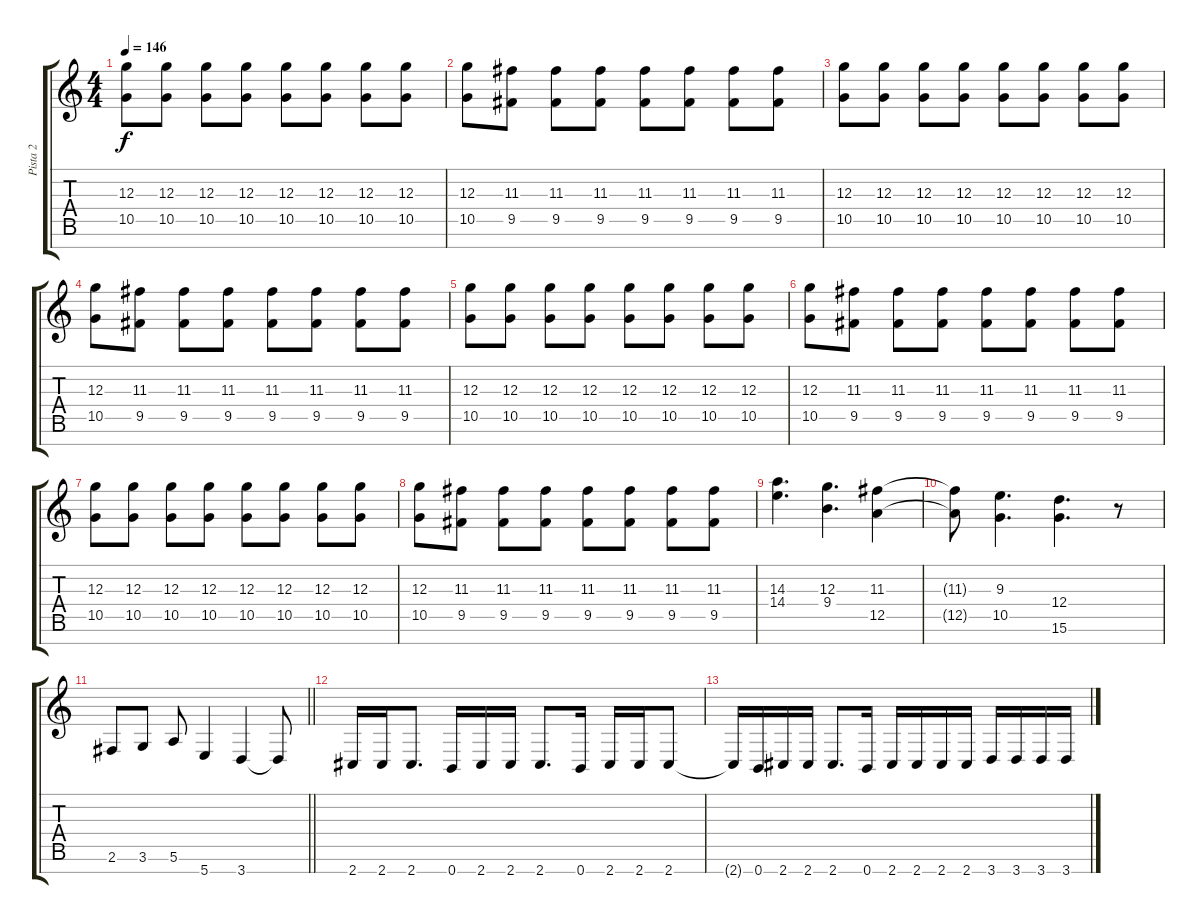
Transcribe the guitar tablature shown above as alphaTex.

\track ("Pista 2" "Pista 2") {instrument distortionguitar}
\staff {score tabs}
\tuning (E4 B3 G3 D3 A2 E2 B1) {hide}
\ts (4 4)
\tempo 146
\clef g2
\ks c
(12.3 10.5).8{dy f volume 7} (12.3 10.5).8 (12.3 10.5).8 (12.3 10.5).8 (12.3 10.5).8 (12.3 10.5).8 (12.3 10.5).8 (12.3 10.5).8 |
(12.3 10.5).8 (11.3 9.5).8 (11.3 9.5).8 (11.3 9.5).8 (11.3 9.5).8 (11.3 9.5).8 (11.3 9.5).8 (11.3 9.5).8 |
(12.3 10.5).8 (12.3 10.5).8 (12.3 10.5).8 (12.3 10.5).8 (12.3 10.5).8 (12.3 10.5).8 (12.3 10.5).8 (12.3 10.5).8 |
(12.3 10.5).8 (11.3 9.5).8 (11.3 9.5).8 (11.3 9.5).8 (11.3 9.5).8 (11.3 9.5).8 (11.3 9.5).8 (11.3 9.5).8 |
(12.3 10.5).8{volume 7} (12.3 10.5).8 (12.3 10.5).8 (12.3 10.5).8 (12.3 10.5).8 (12.3 10.5).8 (12.3 10.5).8 (12.3 10.5).8 |
(12.3 10.5).8 (11.3 9.5).8 (11.3 9.5).8 (11.3 9.5).8 (11.3 9.5).8 (11.3 9.5).8 (11.3 9.5).8 (11.3 9.5).8 |
(12.3 10.5).8 (12.3 10.5).8 (12.3 10.5).8 (12.3 10.5).8 (12.3 10.5).8 (12.3 10.5).8 (12.3 10.5).8 (12.3 10.5).8 |
(12.3 10.5).8 (11.3 9.5).8 (11.3 9.5).8 (11.3 9.5).8 (11.3 9.5).8 (11.3 9.5).8 (11.3 9.5).8 (11.3 9.5).8 |
(14.3 14.4).4{d} (12.3 9.4).4{d} (11.3 12.5).4 |
(11.3{t} 12.5{t}).8 (9.3 10.5).4{d} (12.4 15.6).4{d} r.8 |
\barLineRight lightlight
2.6.8 3.6.8 5.6.8 5.7.4 3.7.4 3.7{t}.8 |
2.7.16 2.7.16 2.7.8{d} 0.7.16 2.7.16 2.7.16 2.7.8{d} 0.7.16 2.7.16 2.7.16 2.7.8 |
2.7{t}.16 0.7.16 2.7.16 2.7.16 2.7.8{d} 0.7.16 2.7.16 2.7.16 2.7.16 2.7.16 3.7.16 3.7.16 3.7.16 3.7.16
